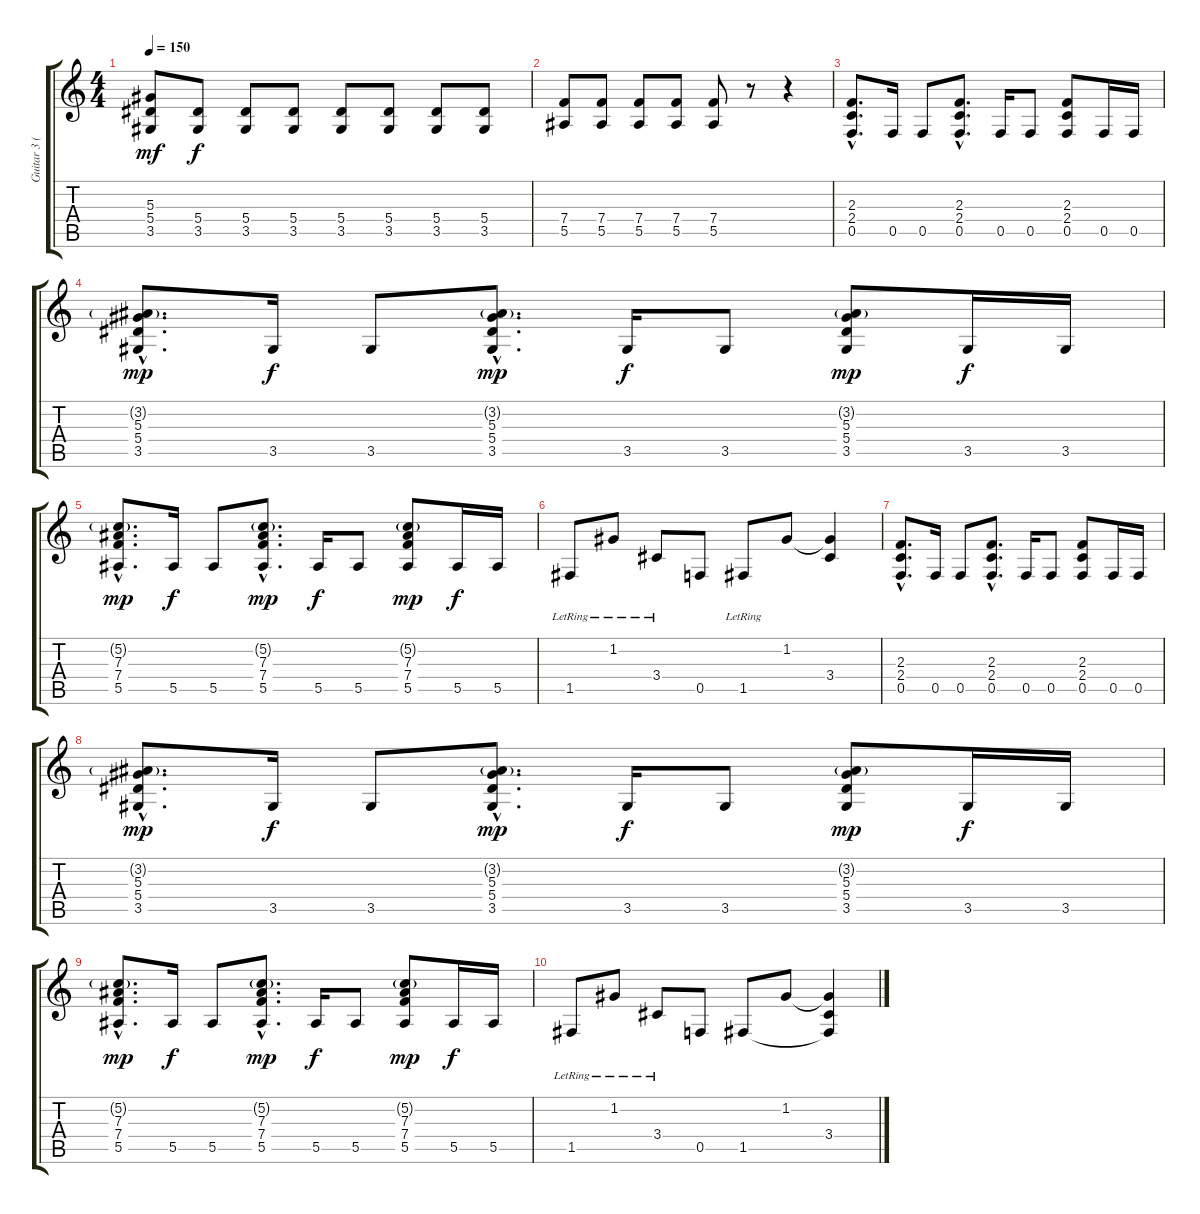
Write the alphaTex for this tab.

\track ("Guitar 3 (Rhytm)" "Guitar 3 (") {instrument distortionguitar}
\staff {score tabs}
\tuning (C4 G3 Eb3 Bb2 F2 C2) {hide}
\ts (4 4)
\tempo 150
\clef g2
\ks c
(5.3 5.4 3.5).8{dy mf} (5.4 3.5).8{dy f} (5.4 3.5).8 (5.4 3.5).8 (5.4 3.5).8 (5.4 3.5).8 (5.4 3.5).8 (5.4 3.5).8 |
(7.4 5.5).8 (7.4 5.5).8 (7.4 5.5).8 (7.4 5.5).8 (7.4 5.5).8 r.8 r.4 |
(2.3{hac} 2.4{hac} 0.5{hac}).8{d balance 8} 0.5.16 0.5.8 (2.3{hac} 2.4{hac} 0.5{hac}).8{d} 0.5.16 0.5.8 (2.3 2.4 0.5).8 0.5.16 0.5.16 |
(3.2{g hac} 5.3{hac} 5.4{hac} 3.5{hac}).8{d dy mp} 3.5.16{dy f} 3.5.8 (3.2{g hac} 5.3{hac} 5.4{hac} 3.5{hac}).8{d dy mp} 3.5.16{dy f} 3.5.8 (3.2{g} 5.3 5.4 3.5).8{dy mp} 3.5.16{dy f} 3.5.16 |
(5.2{g hac} 7.3{hac} 7.4{hac} 5.5{hac}).8{d dy mp} 5.5.16{dy f} 5.5.8 (5.2{g hac} 7.3{hac} 7.4{hac} 5.5{hac}).8{d dy mp} 5.5.16{dy f} 5.5.8 (5.2{g} 7.3 7.4 5.5).8{dy mp} 5.5.16{dy f} 5.5.16 |
1.5{lr}.8 1.2{lr}.8 3.4{lr}.8 0.5.8 1.5{lr}.8 1.2.8 (1.2{t} 3.4).4 |
(2.3{hac} 2.4{hac} 0.5{hac}).8{d} 0.5.16 0.5.8 (2.3{hac} 2.4{hac} 0.5{hac}).8{d} 0.5.16 0.5.8 (2.3 2.4 0.5).8 0.5.16 0.5.16 |
(3.2{g hac} 5.3{hac} 5.4{hac} 3.5{hac}).8{d dy mp} 3.5.16{dy f} 3.5.8 (3.2{g hac} 5.3{hac} 5.4{hac} 3.5{hac}).8{d dy mp} 3.5.16{dy f} 3.5.8 (3.2{g} 5.3 5.4 3.5).8{dy mp} 3.5.16{dy f} 3.5.16 |
(5.2{g hac} 7.3{hac} 7.4{hac} 5.5{hac}).8{d dy mp} 5.5.16{dy f} 5.5.8 (5.2{g hac} 7.3{hac} 7.4{hac} 5.5{hac}).8{d dy mp} 5.5.16{dy f} 5.5.8 (5.2{g} 7.3 7.4 5.5).8{dy mp} 5.5.16{dy f} 5.5.16 |
1.5{lr}.8 1.2{lr}.8 3.4{lr}.8 0.5.8 1.5.8 1.2.8 (1.2{t} 3.4 1.5{t}).4
